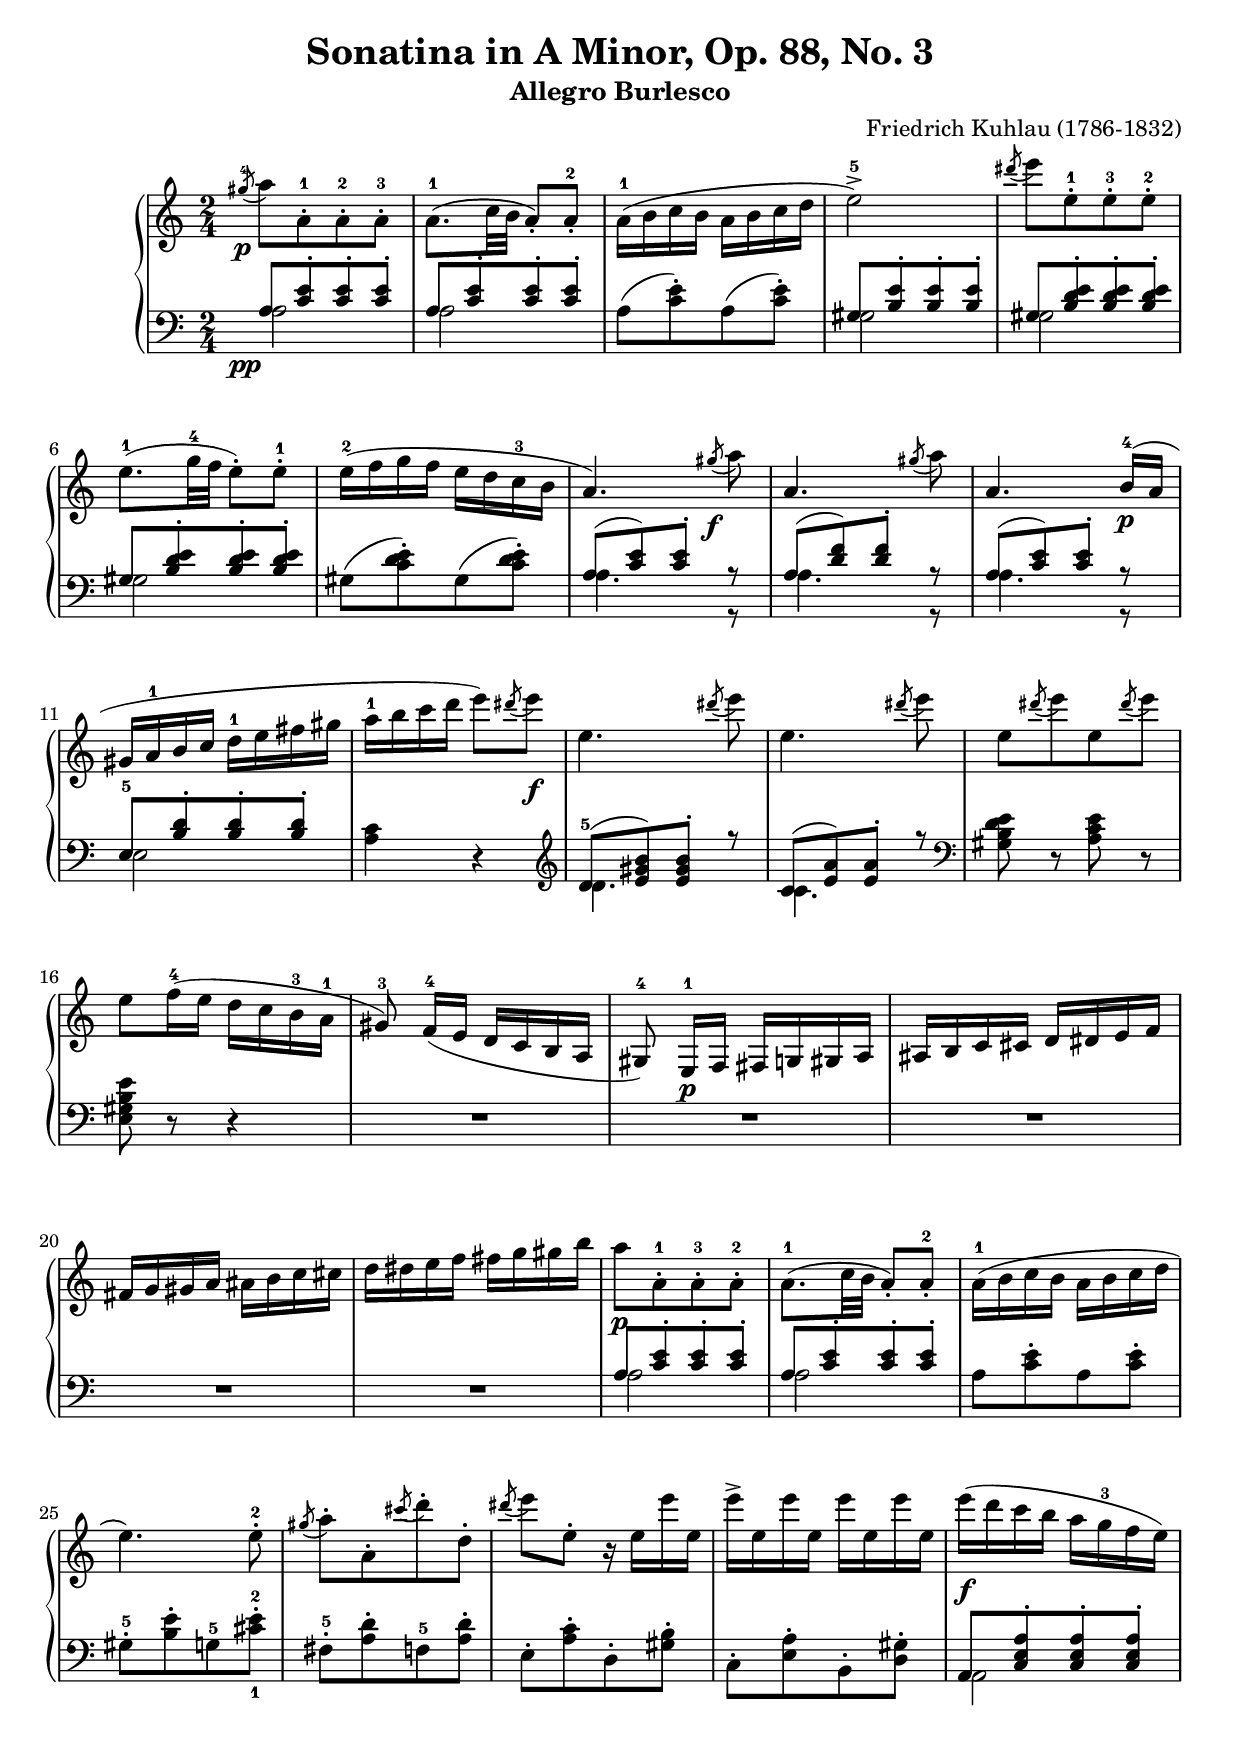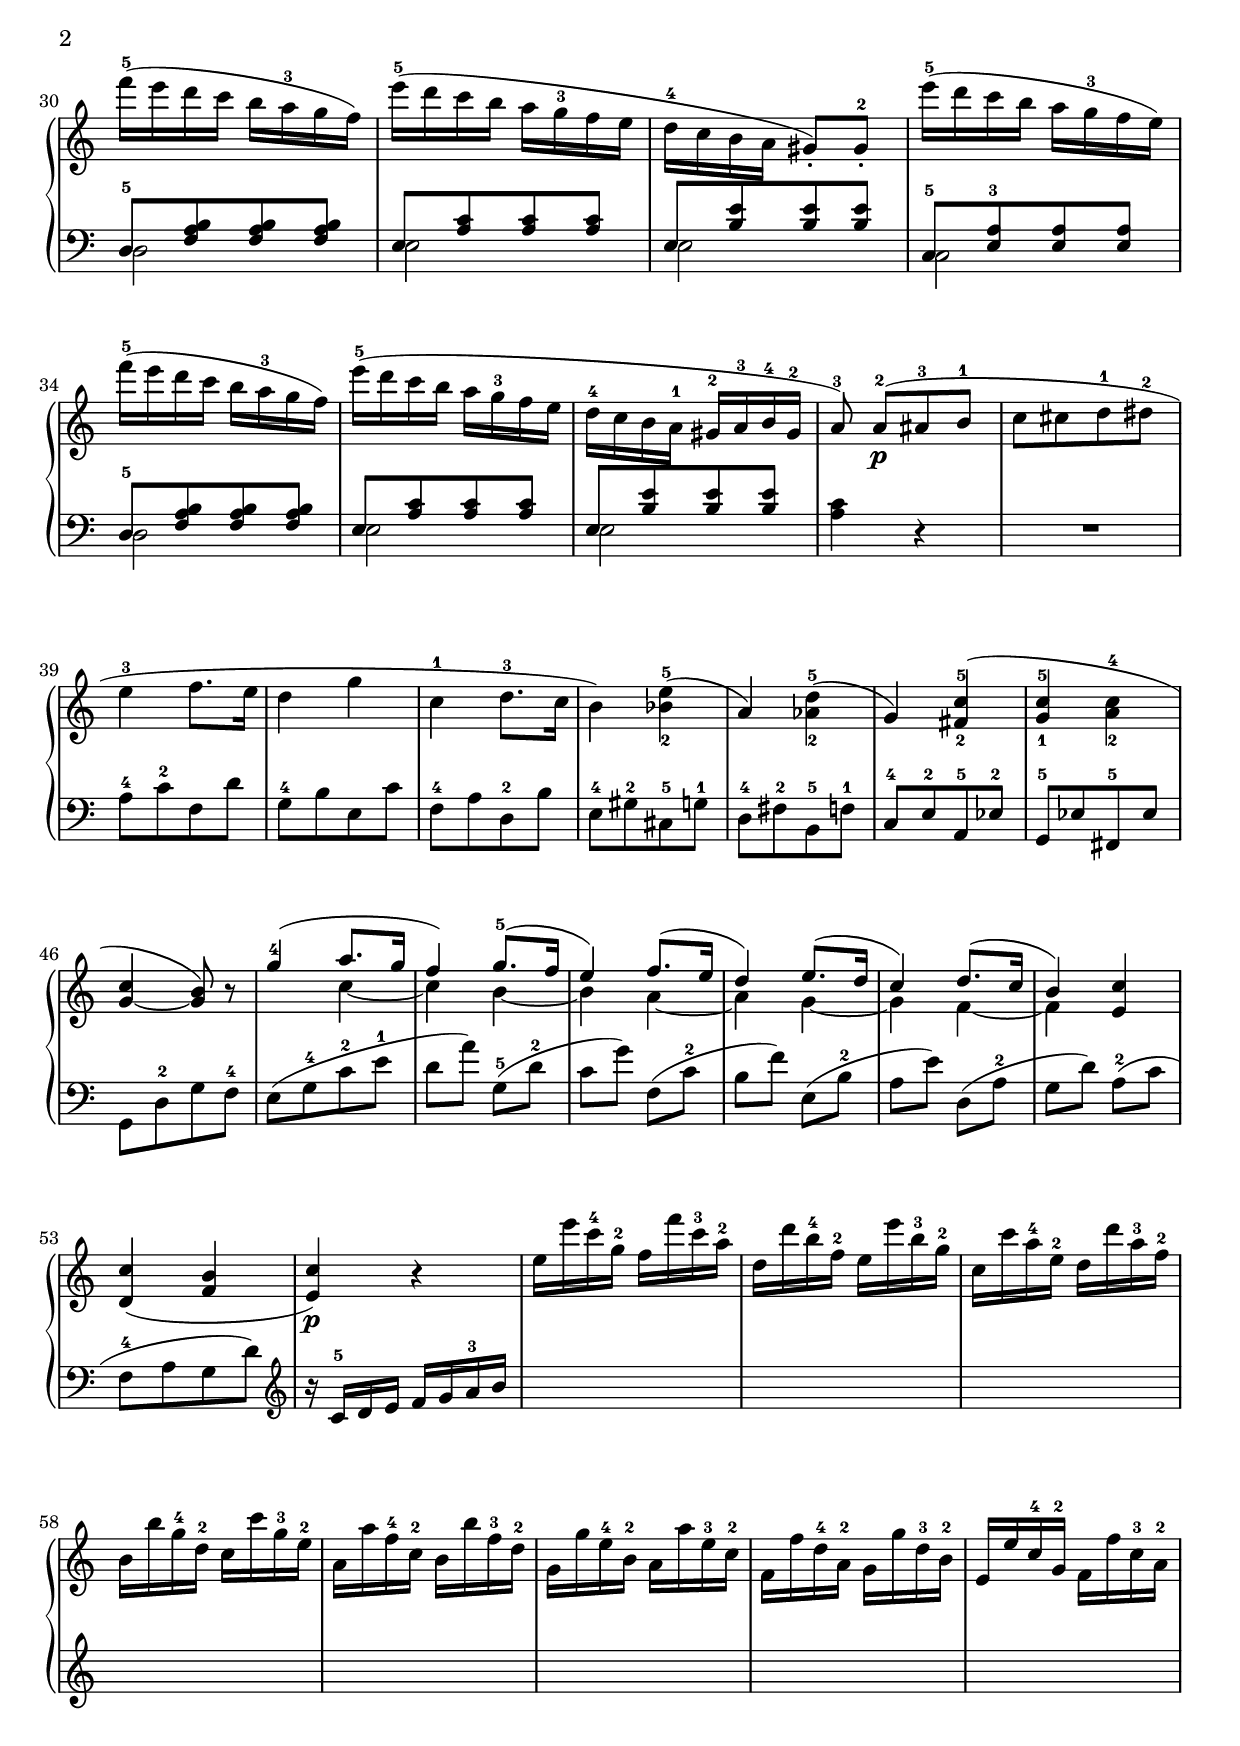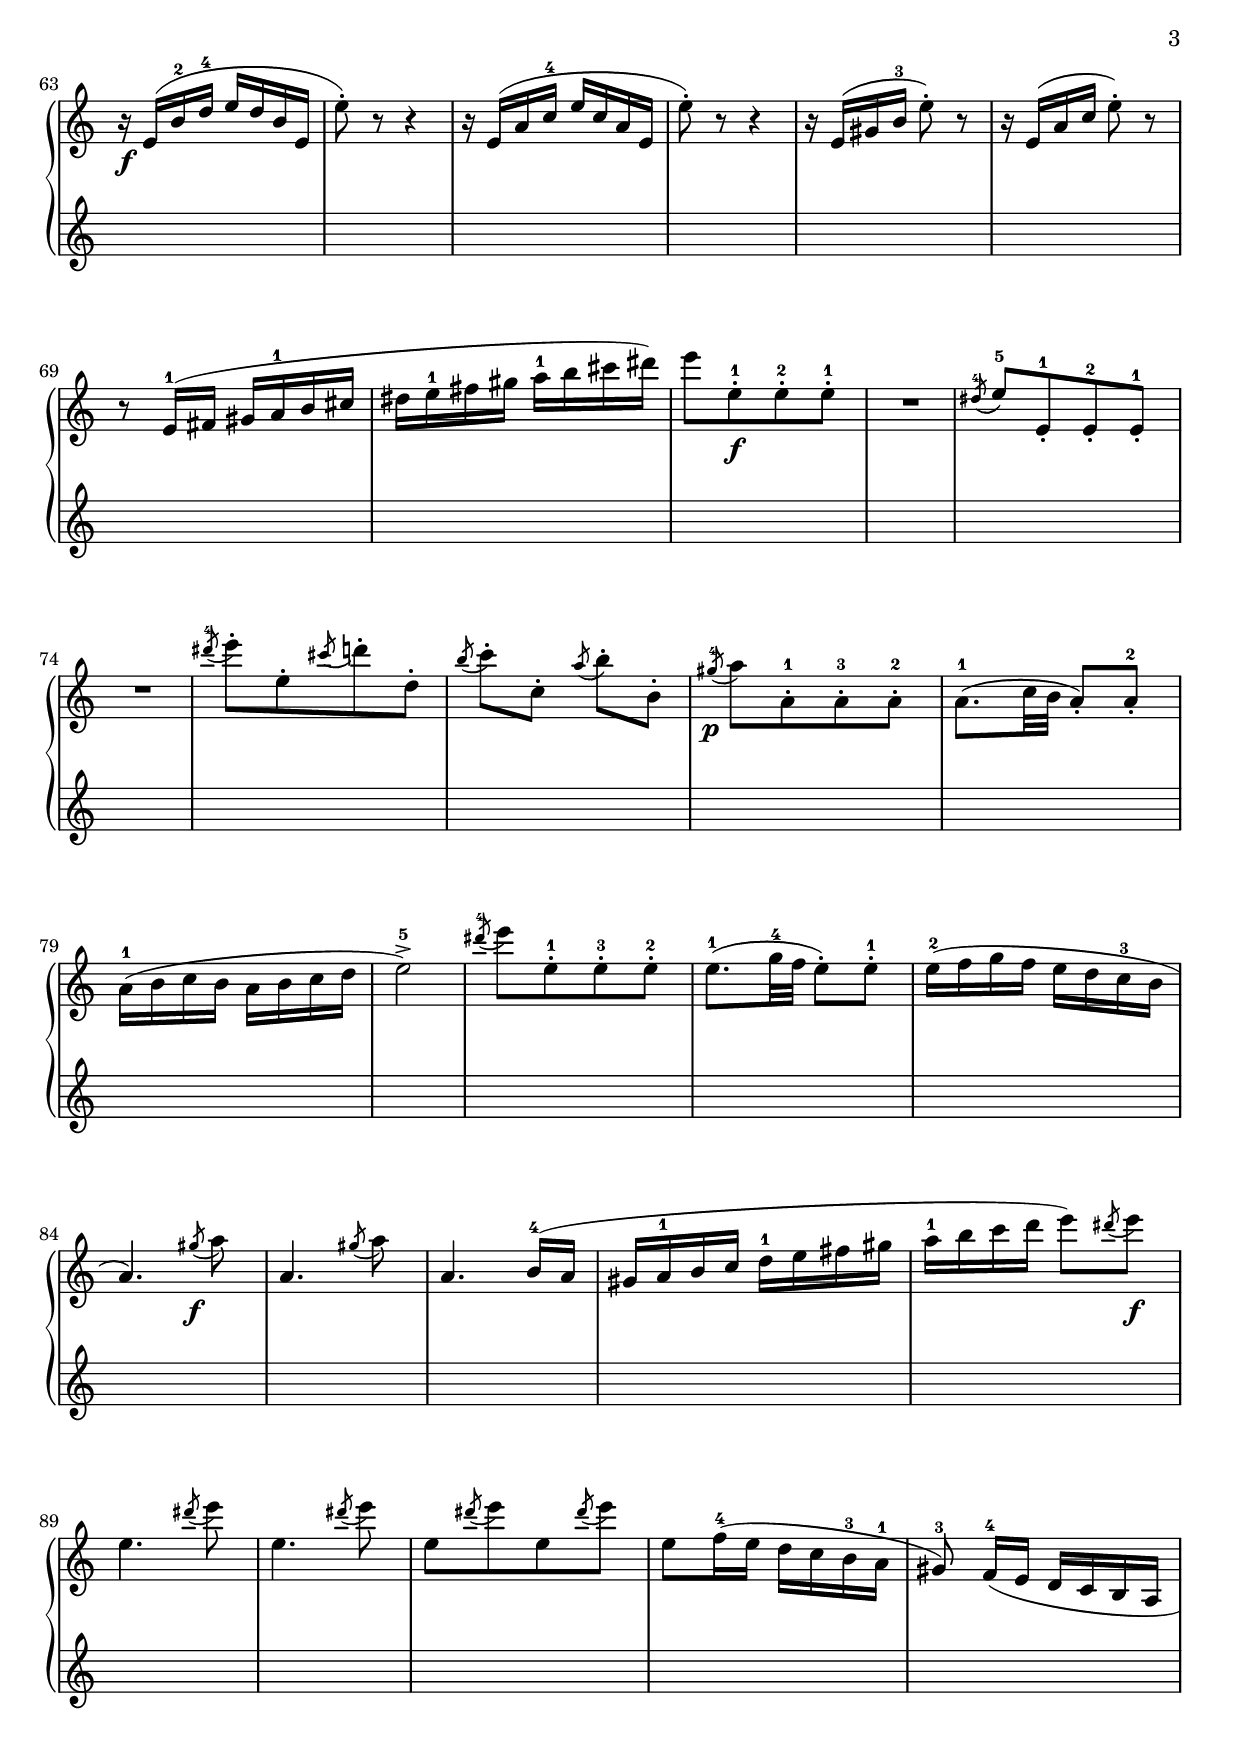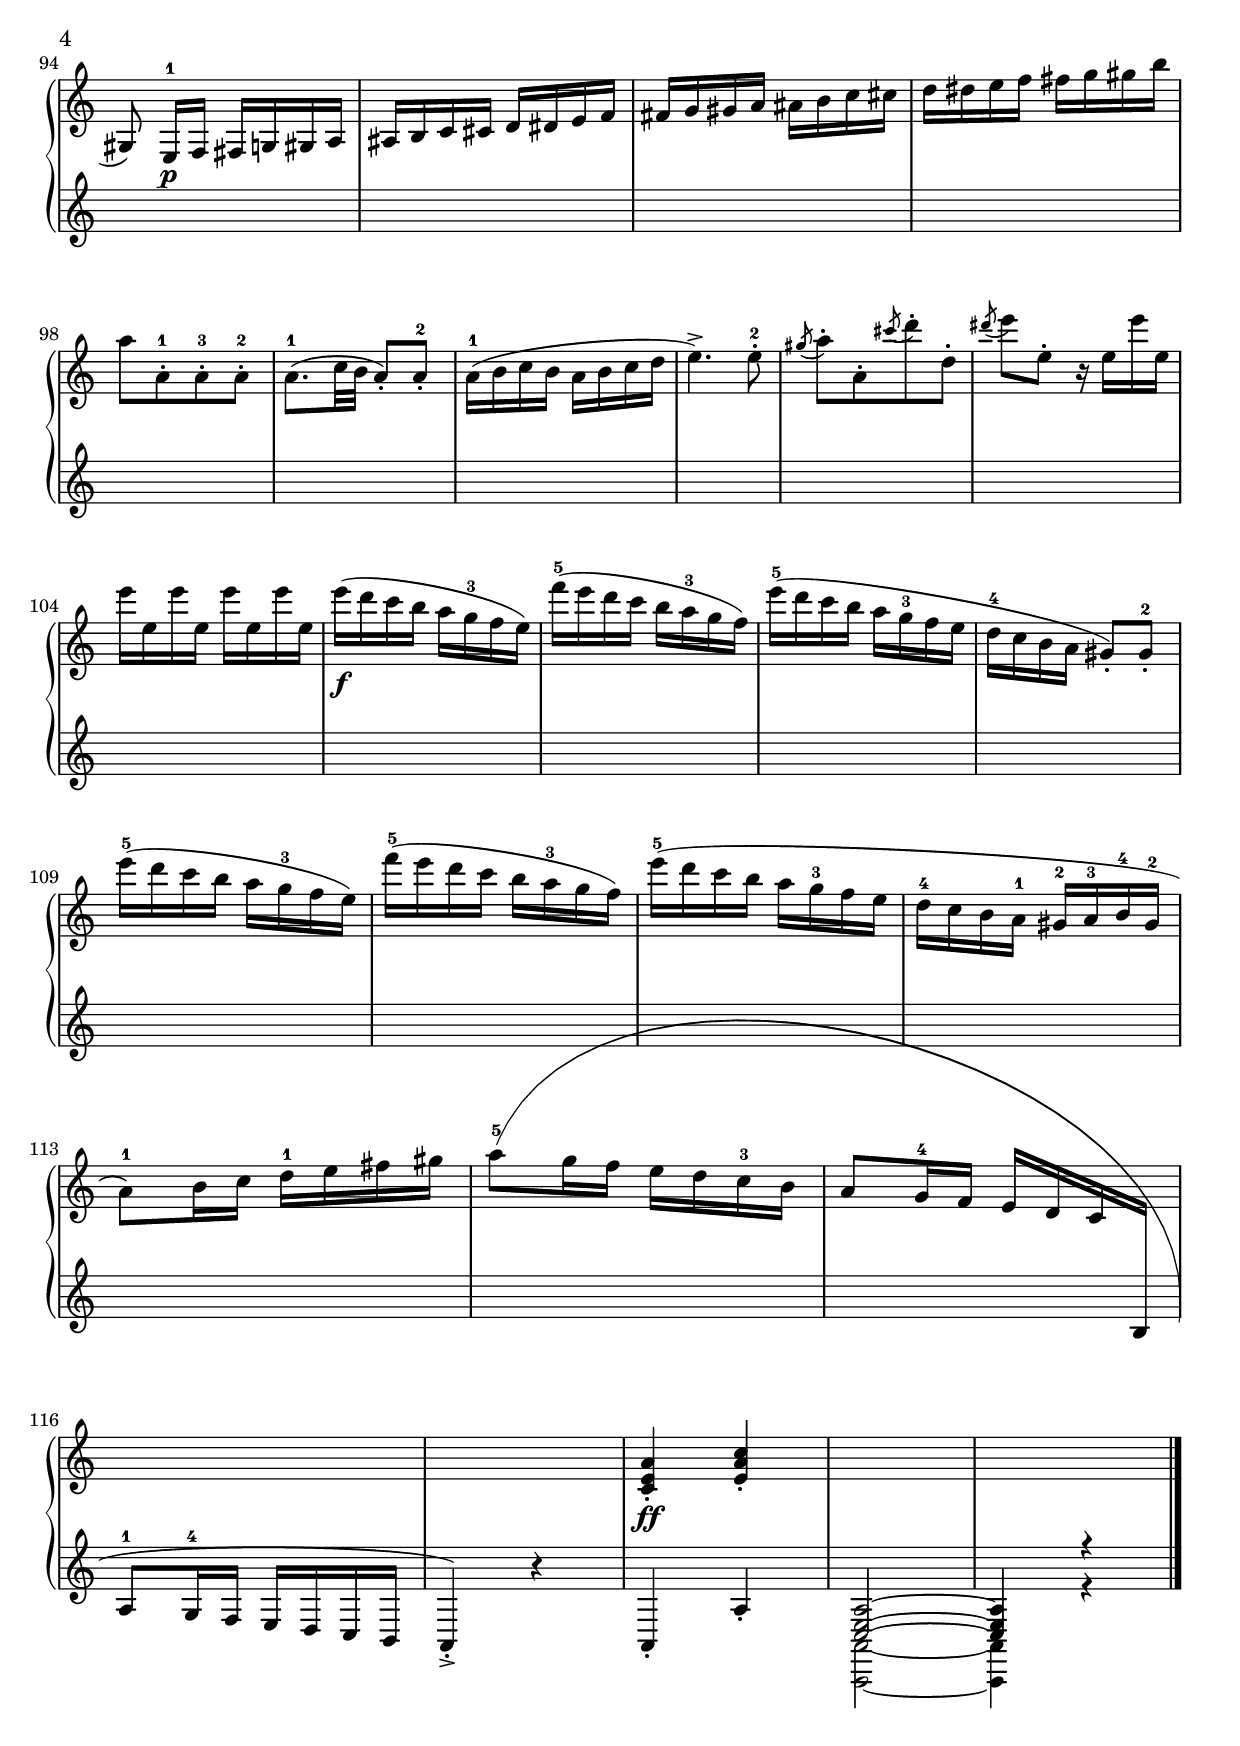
\version "2.23.7"

\header {
  title = "Sonatina in A Minor, Op. 88, No. 3"
  subtitle = "Allegro Burlesco"
  composer = "Friedrich Kuhlau (1786-1832)"
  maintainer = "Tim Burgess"
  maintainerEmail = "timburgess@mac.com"
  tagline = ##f
}

righthand =  {
  \key c \major
  \numericTimeSignature \time 2/4
  \clef "treble"
  \relative c''' {
    \acciaccatura { gis8-4\p } a8[ a,-.-1 a-.-2 a-.-3] | a8.-1( c32 b32 a8-.) a8-.-2 | a16-1( b c b a b c d | e2->-5) | \acciaccatura { dis'8 } e8[ e,8-.-1 e8-.-3 e8-.-2] \break

    e8.-1( g32-4 f32 e8-.) e8-.-1 | e16-2( f g f e d c-3 b | a4.) \acciaccatura { gis'8\f } a8 | a,4. \acciaccatura { gis'8 } a8 | a,4. b16-4\p( a16 \break

    gis16 a-1 b c d-1 e fis gis | a-1 b c d e8) \acciaccatura { dis8 } e8\f | e,4. \acciaccatura { dis'8 } e8 | e,4. \acciaccatura { dis'8 } e8 |
    e,8[  \acciaccatura { dis'8 } e8 e,8 \acciaccatura { dis'8 } e8] \break

    e,8 f16-4( e d c b-3 a-1 | gis8\noBeam-3) f16-4( e d c b a gis8-4\noBeam) e16-1\p f fis g gis a ais b c cis d dis e f \break

    fis g gis a ais b c cis d dis e f fis g gis b | a8[\p a,8-.-1 a-.-3 a-.-2] | a8.-1( c32 b32 a8-.) a8-.-2 | a16-1( b c b a b c d \break

    e4.) e8-.-2 | \acciaccatura { gis8 } a8-.[ a,8-. \acciaccatura { cis'8 } d8-. d,8-.] \acciaccatura { dis'8 } e8 e,8-. r16 e16 e' e, | e'-> e, e' e, e' e, e' e, |    
    e'\f( d c b a g-3 f e) \break

    % 30
    f'16-5( e d c b a-3 g f) | e'-5( d c b a g-3 f e | d-4 c b a gis8-.) gis8-.-2 | e''16-5( d c b a g-3 f e) \break

    f'16-5( e d c b a-3 g f) | e'-5( d c b a g-3 f e | d-4 c b a-1 gis-2 a-3 b-4 gis-2 | a8-3)\noBeam a-2([\p ais-3 b-1] c[ cis d-1 dis-2] \break

    % 39
    e4-3 f8. e16 | d4 g | c,4-1 d8.-3 c16 | b4) <bes-2 e-5>4( a) <aes-2 d-5>( g) <fis-2 c'-5>( <g-1 c-5> <a-2 c-4> \break

    <g~ c>4 <g b>8) r8 | << { g'4-4( a8. g16 f4) } \\ { s4 c4~ c4 } >> 
                          << { g'8.-5( f16 e4) } \\ { b4~ b4 } >>
                           << { f'8.( e16 d4) } \\ { a4~ a4 } >>
                            << { e'8.( d16 c4) } \\ { g4~ g4 } >> << { d'8.( c16 b4) } \\ { f4~ f4 } >> <e c'>4 \break

    % 53
    <d c'>4( <f b>4 <e c'>4)\p r4 | e'16 e' c-4 g-2 f f' c-3 a-2 | d,16 d' b-4 f-2 e e' b-3 g-2 | c,16 c' a-4 e-2 d d' a-3 f-2 \break

    b,16 b' g-4 d-2 c c' g-3 e-2 | a,16 a' f-4 c-2 b b' f-3 d-2 | g,16 g' e-4 b-2 a a' e-3 c-2 | f,16 f' d-4 a-2 g g' d-3 b-2 | e,16 e' c-4 g-2 f f' c-3 a-2 \break

    r16\f e16( b'-2 d-4 e d b e, | e'8-.) r8 r4 | r16 e,16( a c-4 e c a e | e'8-.) r8 r4 | r16 e,( gis b-3 e8-.) r8 | r16 e,( a c e8-.) r8 \break

    r8 e,16-1( fis gis a-1 b cis | dis e-1 fis gis a-1 b cis dis) | e8[ e,8-.-1\f e-.-2 e-.-1] | R2 | \acciaccatura { dis8-4 } e8-5[ e,-.-1 e-.-2 e-.-1] \break

    % 74
    R2 \acciaccatura { dis''8-4 } e8-.[ e,8-. \acciaccatura { cis'8 } d8-. d,8-.] | \acciaccatura { b'8 } c8-. c,8-. \acciaccatura { a'8 } b8-. b,8-. | 
      \acciaccatura { gis'8-4\p } a8[ a,-.-1 a-.-3 a-.-2] | a8.-1( c32 b32 a8-.) a8-.-2 \break

    a16-1( b c b a b c d | e2->-5) | \acciaccatura { dis'8-4 } e8[ e,8-.-1 e8-.-3 e8-.-2] | e8.-1( g32-4 f32 e8-.) e8-.-1 | e16-2( f g f e d c-3 b \break
   
    a4.) \acciaccatura { gis'8\f } a8 | a,4. \acciaccatura { gis'8 } a8 | a,4. b16-4( a | gis16 a-1 b c d-1 e fis gis | a-1 b c d e8) \acciaccatura { dis8 } e8\f \break

    e,4. \acciaccatura { dis'8 } e8 | e,4. \acciaccatura { dis'8 } e8 | e,8[  \acciaccatura { dis'8 } e8 e,8 \acciaccatura { dis'8 } e8] |
      e,8 f16-4( e d c b-3 a-1 | gis8\noBeam-3) f16-4( e d c b a \break

    gis8\noBeam) e16-1\p f fis g gis a ais b c cis d dis e f | fis g gis a ais b c cis d dis e f fis g gis b \break

    a8[ a,8-.-1 a-.-3 a-.-2] | a8.-1( c32 b32 a8-.) a8-.-2 | a16-1( b c b a b c d | e4.->) e8-.-2 |
      \acciaccatura { gis8 } a8-.[ a,8-. \acciaccatura { cis'8 } d8-. d,8-.] \acciaccatura { dis'8 } e8 e,8-. r16 e16 e' e, \break

    e' e, e' e, e' e, e' e, | e'\f( d c b a g-3 f e) | f'16-5( e d c b a-3 g f) | e'-5( d c b a g-3 f e | d-4 c b a gis8-.) gis8-.-2 \break

    e''16-5( d c b a g-3 f e) | f'16-5( e d c b a-3 g f) | e'-5( d c b a g-3 f e | d-4 c b a-1 gis-2 a-3 b-4 gis-2 \break

    a8-1) b16 c d-1 e fis gis | a8-5( g16 f e d c-3 b | \stemUp a8 g16-4 f e d c 
       \change Staff = "bottom" { b \break
    
    a8-1 g16-4 f e d c b | a4-.->) r4 } | \change Staff = "top" { <c' e a>4-.\ff  <e a c>-. }

    s2 s2 

    \bar "|."
  }
}

lefthand =  {
  \key c \major
  \numericTimeSignature \time 2/4
  \clef "bass"
  \relative c' {
    % bottom stave starts with invisible note due to https://sourceforge.net/p/testlilyissues/issues/34
    \acciaccatura { s8\pp }

    << { a8[ <c e>-. <c e>-. <c e>-.] } \\ { a2 } >> | << { a8[ <c e>-. <c e>-. <c e>-.] } \\ { a2 } >> | a8([ <c e>-.) a8( <c e>-.]) |
      << { gis8[ <b e>-. <b e>-. <b e>-.] } \\ { gis2 } >> | << { gis8[ <b d e>-. <b d e>-. <b d e>-.] } \\ { gis2 } >> |

    << { gis8[ <b d e>-. <b d e>-. <b d e>-.] } \\ { gis2 } >> | gis8([ <c d e>-.) gis8( <c d e>-.]) |
      << { a8[( <c e>) <c e>-.] r8 } \\ { a4. r8 } >> |
        << { a8[( <d f>) <d f>-.] r8 } \\ { a4. r8 } >> |
          << { a8[( <c e>) <c e>-.] r8 } \\ { a4. r8 } >> |

    << { e8-5[ <b' d>-. <b d>-. <b d>-.] } \\ { e,2 } >> | <a c>4 r4 |
  }

  \clef "treble"
  \relative c' {
    << { d8-5[( <e gis b>) <e gis b>-.] r8 } \\ { d4. } >> | << { c8[( <e a>) <e a>-.] r8 } \\ { c4. } >> | 
  }

  \clef "bass"
  \relative c' {
    <gis b d e>8 r8 <a c e>8 r8 |

    % 16
    <e gis b e>8 r8 r4 | R2*5 |

    << { a8[ <c e>-. <c e>-. <c e>-.] } \\ { a2 } >> | << { a8[ <c e>-. <c e>-. <c e>-.] } \\ { a2 } >> | a8[ <c e>-. a8 <c e>-.] |
    
    % 25
    gis8-.-5[ <b e>-. g8-5 <cis-1 e-2>-.] | fis,8-.-5[ <a d>-. f8-5 <a d>-.] | e8-.[ <a c>-. d,8-. <gis b>-.] | c,8-.[ <e a>-. b8-. <d gis>-.] |
      << { a8[ <c e a>-. <c e a>-. <c e a>-.] } \\ { a2 } >> |

    << { d8-5[ <f a b> <f a b> <f a b>] } \\ { d2 } >> | << { e8[ <a c> <a c> <a c>] } \\ { e2 } >> | << { e8[ <b' e> <b e> <b e>] } \\ { e,2 } >> |
      << { c8-5[ <e-3 a> <e a> <e a>] } \\ { c2 } >> |

    << { d8-5[ <f a b> <f a b> <f a b>] } \\ { d2 } >> | << { e8[ <a c> <a c> <a c>] } \\ { e2 } >> | << { e8[ <b' e> <b e> <b e>] } \\ { e,2 } >> |
      <a c>4 r4 | R2 |

    % 39
    a8-4[ c-2 f, d'] | g,8-4[ b e, c'] | f,8-4[ a d,-2 b'] | e,-4[ gis-2 cis,-5 g'-1] | d-4[ fis-2 b,-5 f'-1] | c-4[ e-2 a,-5 ees'-2] | g,-5[ ees' fis,-5 ees'] |    

    % 46
    \stemDown g,8[ d'8-2 g8 f-4] | e8([ g-4 c-2 e-1] | d a') g,-5( d'-2 | c g') f,( c'-2 | b f') e,( b'-2 | a e') d,( a'-2 | g d') a-2( c \break

    % 53
    f,-4[ a g d']) | 
    \clef "treble"
    \relative c' {
      \stemUp r16 c-5 d e f g a-3 b |
    }

    s2*63

    a,4-. a'4-. |

    <<
      { <c, e a>2~ | <c e a>4 r4 } \\ { <a,~ a'~>2 <a a'>4 r4 }
    >>
    
  \bar "|."
  }
}

 \paper {
    #(set-paper-size "a4")
    max-systems-per-page = 6
    %top-margin = 15
    %bottom-margin = 15
    %left-margin = 15
    %right-margin = 15
    %system-system-spacing = #'((basic-distance . 13)
    %                          (minimum-distance . 9)
    %                          (padding . 5))
    %ragged-bottom = ##t
    %ragged-last-bottom = ##t
  }

\score {
  \new PianoStaff \with {
    \override StaffGrouper.staff-staff-spacing = #'(
                            (basic-distance . 10)
                            (padding . 0))
  }
  << 
    \context Staff = "top" <<
      \righthand
    >>
    \context Staff = "bottom" <<
      \lefthand
    >>
  >>
  \layout { }
  \midi { }
}
   

